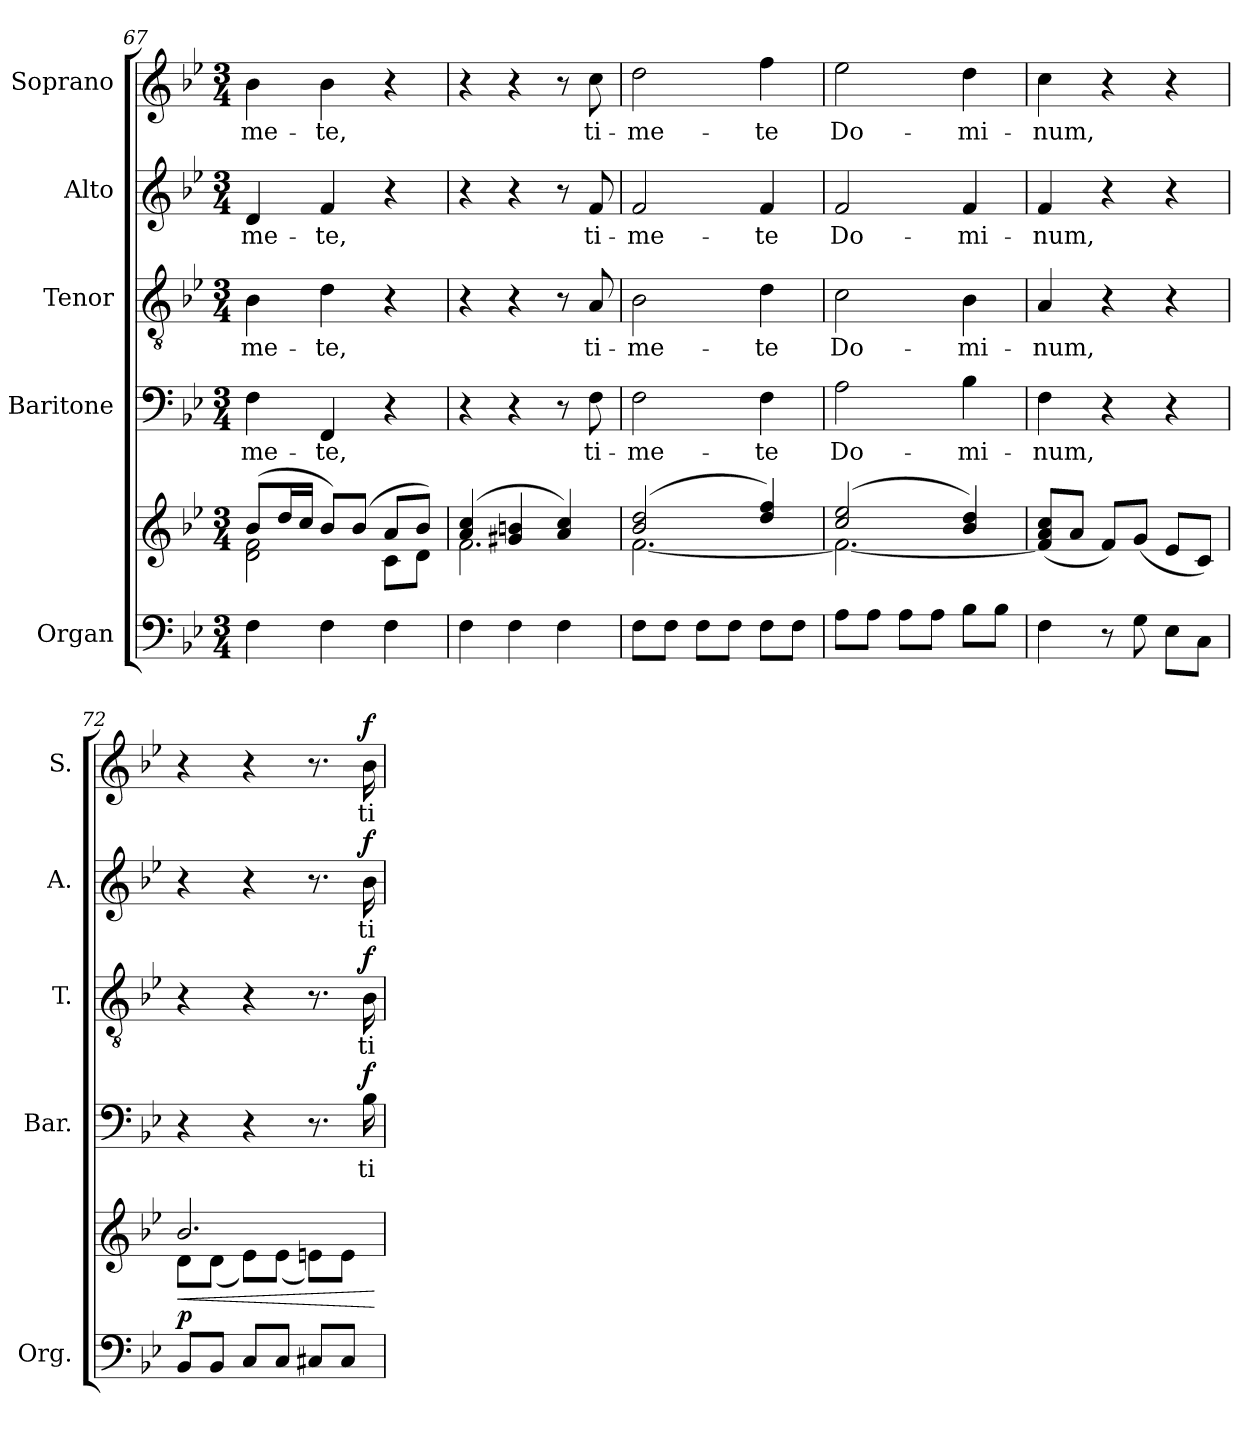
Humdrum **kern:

**kern	**kern	**dynam	**kern	**text	**dynam	**kern	**text	**dynam	**kern	**text	**dynam	**kern	**text	**dynam
*part5	*part5	*part5	*part4	*part4	*part4	*part3	*part3	*part3	*part2	*part2	*part2	*part1	*part1	*part1
*staff6	*staff5	*staff5/6	*staff4	*staff4	*staff4	*staff3	*staff3	*staff3	*staff2	*staff2	*staff2	*staff1	*staff1	*staff1
*I"Organ	*	*	*I"Baritone	*	*	*I"Tenor	*	*	*I"Alto	*	*	*I"Soprano	*	*
*I'Org.	*	*	*I'Bar.	*	*	*I'T.	*	*	*I'A.	*	*	*I'S.	*	*
*clefF4	*clefG2	*	*clefF4	*	*	*clefGv2	*	*	*clefG2	*	*	*clefG2	*	*
*	*	*	*	*	*	*ITrd7c12	*	*	*	*	*	*	*	*
*k[b-e-]	*k[b-e-]	*	*k[b-e-]	*	*	*k[b-e-]	*	*	*k[b-e-]	*	*	*k[b-e-]	*	*
*B-:	*B-:	*	*B-:	*	*	*B-:	*	*	*B-:	*	*	*B-:	*	*
*M3/4	*M3/4	*	*M3/4	*	*	*M3/4	*	*	*M3/4	*	*	*M3/4	*	*
=67	=67	=67	=67	=67	=67	=67	=67	=67	=67	=67	=67	=67	=67	=67
*	*^	*	*	*	*	*	*	*	*	*	*	*	*	*
!	!	!	!	!	!LO:LY:b:color=#000000	!	!	!	!	!	!	!	!	!	!
!	!	!	!	!	!	!	!	!LO:LY:b:color=#000000	!	!	!	!	!	!	!
!	!	!	!	!	!	!	!	!	!	!	!LO:LY:b:color=#000000	!	!	!	!
!	!	!	!	!	!	!	!	!	!	!	!	!	!	!LO:LY:b:color=#000000	!
4Fi\	(8b-i/L	2di\ 2fi	.	4Fi\	-me-	.	4BB-i\	-me-	.	4di/	-me-	.	4b-i\	-me-	.
.	16ddi/L	.	.	.	.	.	.	.	.	.	.	.	.	.	.
.	16cci/JJ	.	.	.	.	.	.	.	.	.	.	.	.	.	.
!	!	!	!	!	!LO:LY:b:color=#000000	!	!	!	!	!	!	!	!	!	!
!	!	!	!	!	!	!	!	!LO:LY:b:color=#000000	!	!	!	!	!	!	!
!	!	!	!	!	!	!	!	!	!	!	!LO:LY:b:color=#000000	!	!	!	!
!	!	!	!	!	!	!	!	!	!	!	!	!	!	!LO:LY:b:color=#000000	!
4Fi\	8b-i/L)	.	.	4FFi/	-te,	.	4Di\	-te,	.	4fi/	-te,	.	4b-i\	-te,	.
.	(8b-i/J	.	.	.	.	.	.	.	.	.	.	.	.	.	.
4Fi\	8ai/L	8ci\L	.	4r	.	.	4r	.	.	4r	.	.	4r	.	.
.	8b-i/J)	8di\J	.	.	.	.	.	.	.	.	.	.	.	.	.
!!LO:PB:g=z
=68	=68	=68	=68	=68	=68	=68	=68	=68	=68	=68	=68	=68	=68	=68	=68
4Fi\	(4ai/ 4cci	2.fi\	.	4r	.	.	4r	.	.	4r	.	.	4r	.	.
4Fi\	4g#Xi/ 4bni	.	.	4r	.	.	4r	.	.	4r	.	.	4r	.	.
4Fi\	4ai/ 4cci)	.	.	8r	.	.	8r	.	.	8r	.	.	8r	.	.
!	!	!	!	!	!LO:LY:b:color=#000000	!	!	!	!	!	!	!	!	!	!
!	!	!	!	!	!	!	!	!LO:LY:b:color=#000000	!	!	!	!	!	!	!
!	!	!	!	!	!	!	!	!	!	!	!LO:LY:b:color=#000000	!	!	!	!
!	!	!	!	!	!	!	!	!	!	!	!	!	!	!LO:LY:b:color=#000000	!
.	.	.	.	8Fi\	ti-	.	8AAi/	ti-	.	8fi/	ti-	.	8cci\	ti-	.
=69	=69	=69	=69	=69	=69	=69	=69	=69	=69	=69	=69	=69	=69	=69	=69
!	!	!	!	!	!LO:LY:b:color=#000000	!	!	!	!	!	!	!	!	!	!
!	!	!	!	!	!	!	!	!LO:LY:b:color=#000000	!	!	!	!	!	!	!
!	!	!	!	!	!	!	!	!	!	!	!LO:LY:b:color=#000000	!	!	!	!
!	!	!	!	!	!	!	!	!	!	!	!	!	!	!LO:LY:b:color=#000000	!
8Fi\L	(2b-i/ 2ddi	[2.fi\	.	2Fi\	-me-	.	2BB-i\	-me-	.	2fi/	-me-	.	2ddi\	-me-	.
8Fi\J	.	.	.	.	.	.	.	.	.	.	.	.	.	.	.
8Fi\L	.	.	.	.	.	.	.	.	.	.	.	.	.	.	.
8Fi\J	.	.	.	.	.	.	.	.	.	.	.	.	.	.	.
!	!	!	!	!	!LO:LY:b:color=#000000	!	!	!	!	!	!	!	!	!	!
!	!	!	!	!	!	!	!	!LO:LY:b:color=#000000	!	!	!	!	!	!	!
!	!	!	!	!	!	!	!	!	!	!	!LO:LY:b:color=#000000	!	!	!	!
!	!	!	!	!	!	!	!	!	!	!	!	!	!	!LO:LY:b:color=#000000	!
8Fi\L	4ddi/ 4ffi)	.	.	4Fi\	-te	.	4Di\	-te	.	4fi/	-te	.	4ffi\	-te	.
8Fi\J	.	.	.	.	.	.	.	.	.	.	.	.	.	.	.
=70	=70	=70	=70	=70	=70	=70	=70	=70	=70	=70	=70	=70	=70	=70	=70
!	!	!	!	!	!LO:LY:b:color=#000000	!	!	!	!	!	!	!	!	!	!
!	!	!	!	!	!	!	!	!LO:LY:b:color=#000000	!	!	!	!	!	!	!
!	!	!	!	!	!	!	!	!	!	!	!LO:LY:b:color=#000000	!	!	!	!
!	!	!	!	!	!	!	!	!	!	!	!	!	!	!LO:LY:b:color=#000000	!
8Ai\L	(2cci/ 2ee-i	2.fi\_	.	2Ai\	Do-	.	2Ci\	Do-	.	2fi/	Do-	.	2ee-i\	Do-	.
8Ai\J	.	.	.	.	.	.	.	.	.	.	.	.	.	.	.
8Ai\L	.	.	.	.	.	.	.	.	.	.	.	.	.	.	.
8Ai\J	.	.	.	.	.	.	.	.	.	.	.	.	.	.	.
!	!	!	!	!	!LO:LY:b:color=#000000	!	!	!	!	!	!	!	!	!	!
!	!	!	!	!	!	!	!	!LO:LY:b:color=#000000	!	!	!	!	!	!	!
!	!	!	!	!	!	!	!	!	!	!	!LO:LY:b:color=#000000	!	!	!	!
!	!	!	!	!	!	!	!	!	!	!	!	!	!	!LO:LY:b:color=#000000	!
8B-i\L	4b-i/ 4ddi)	.	.	4B-i\	-mi-	.	4BB-i\	-mi-	.	4fi/	-mi-	.	4ddi\	-mi-	.
8B-i\J	.	.	.	.	.	.	.	.	.	.	.	.	.	.	.
*	*v	*v	*	*	*	*	*	*	*	*	*	*	*	*	*
=71	=71	=71	=71	=71	=71	=71	=71	=71	=71	=71	=71	=71	=71	=71
!	!	!	!	!LO:LY:b:color=#000000	!	!	!	!	!	!	!	!	!	!
!	!	!	!	!	!	!	!LO:LY:b:color=#000000	!	!	!	!	!	!	!
!	!	!	!	!	!	!	!	!	!	!LO:LY:b:color=#000000	!	!	!	!
!	!	!	!	!	!	!	!	!	!	!	!	!	!LO:LY:b:color=#000000	!
4Fi\	(8fi]/ 8ai/ 8cci/L	.	4Fi\	-num,	.	4AAi/	-num,	.	4fi/	-num,	.	4cci\	-num,	.
.	8ai/J	.	.	.	.	.	.	.	.	.	.	.	.	.
8r	8fi/L)	.	4r	.	.	4r	.	.	4r	.	.	4r	.	.
8Gi\	(8gi/J	.	.	.	.	.	.	.	.	.	.	.	.	.
8E-i\L	8e-i/L	.	4r	.	.	4r	.	.	4r	.	.	4r	.	.
8Ci\J	8ci/J)	.	.	.	.	.	.	.	.	.	.	.	.	.
=72	=72	=72	=72	=72	=72	=72	=72	=72	=72	=72	=72	=72	=72	=72
!	!	!LO:HP:b	!	!	!	!	!	!	!	!	!	!	!	!
*	*^	*	*	*	*	*	*	*	*	*	*	*	*	*
8BB-i/L	2.b-i/	8di\L	< p	4r	.	.	4r	.	.	4r	.	.	4r	.	.
8BB-i/J	.	(8di\J	.	.	.	.	.	.	.	.	.	.	.	.	.
8Ci/L	.	8e-i\L)	.	4r	.	.	4r	.	.	4r	.	.	4r	.	.
8Ci/J	.	(8e-i\J	.	.	.	.	.	.	.	.	.	.	.	.	.
8C#Xi/L	.	8eni\L)	.	8.r	.	.	8.r	.	.	8.r	.	.	8.r	.	.
8C#i/J	.	8ei\J	.	.	.	.	.	.	.	.	.	.	.	.	.
!	!	!	!	!	!LO:LY:b:color=#000000	!	!	!	!	!	!	!	!	!	!
!	!	!	!	!	!	!	!	!LO:LY:b:color=#000000	!	!	!	!	!	!	!
!	!	!	!	!	!	!	!	!	!	!	!LO:LY:b:color=#000000	!	!	!	!
!	!	!	!	!	!	!	!	!	!	!	!	!	!	!LO:LY:b:color=#000000	!
.	.	.	.	16B-i\	ti-	f	16BB-i\	ti-	f	16b-i\	ti-	f	16b-i\	ti-	f
*	*v	*v	*	*	*	*	*	*	*	*	*	*	*	*	*
.	.	[	.	.	.	.	.	.	.	.	.	.	.	.
=	=	=	=	=	=	=	=	=	=	=	=	=	=	=
*-	*-	*-	*-	*-	*-	*-	*-	*-	*-	*-	*-	*-	*-	*-
